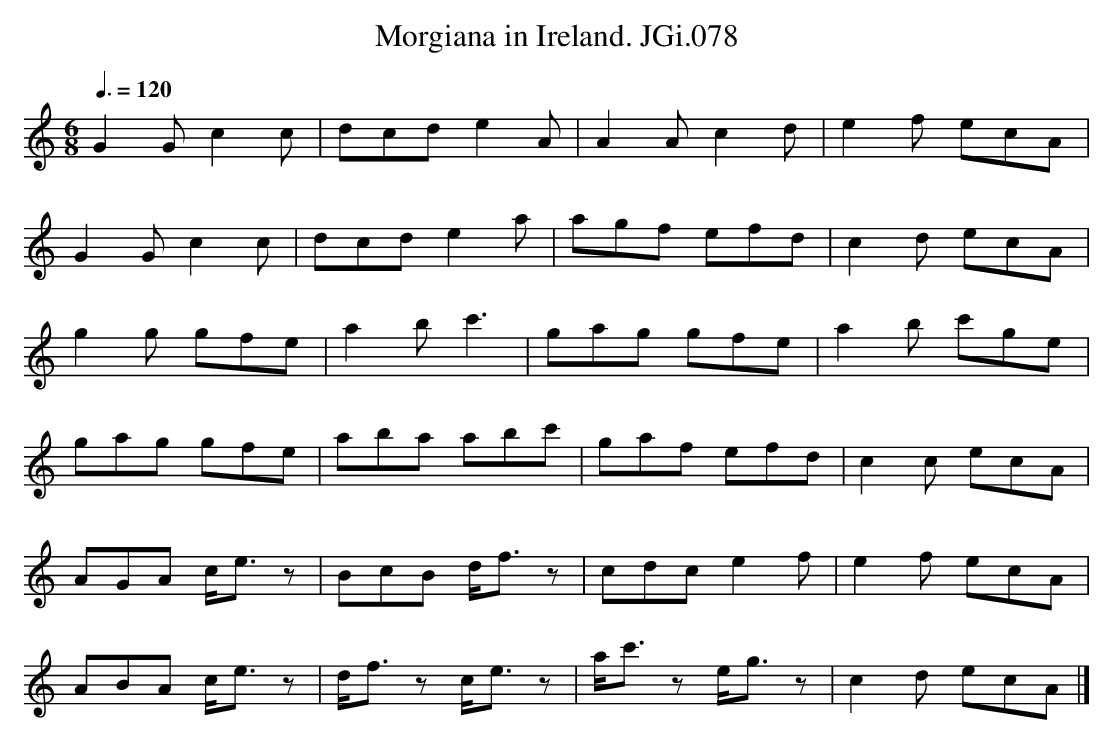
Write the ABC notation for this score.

X:1
T:Morgiana in Ireland. JGi.078
M:6/8
L:1/8
Q:3/8=120
K:C
G2Gc2c|dcde2A|A2Ac2d|e2f ecA|
G2Gc2c|dcde2a|agf efd|c2d ecA|
g2g gfe|a2bc'3|gag gfe|a2b c'ge|
gag gfe|aba abc'|gaf efd|c2c ecA|
AGA c<ez|BcB d<fz|cdce2f|e2f ecA|
ABA c<ez|d<f zc<ez|a<c' ze<gz|c2d ecA|]
